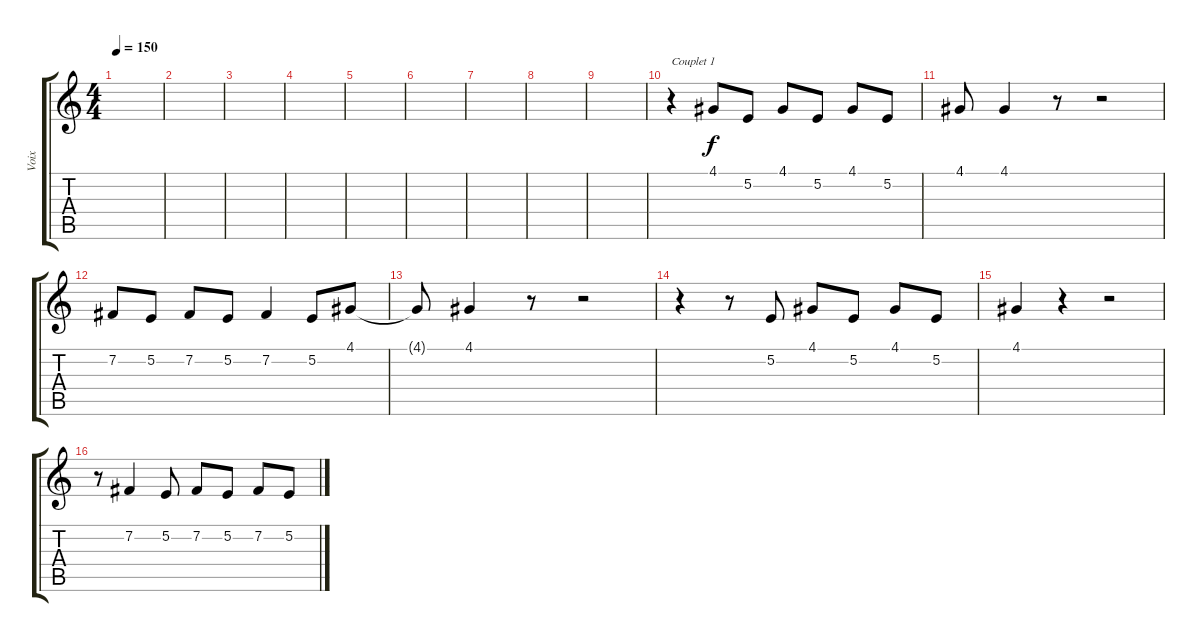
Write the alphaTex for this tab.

\track ("Voix" "Voix") {instrument accordion}
\staff {score tabs}
\tuning (E4 B3 G3 D3 A2 E2) {hide}
\ts (4 4)
\tempo 150
\clef g2
\ks c
|
|
|
|
|
|
|
|
|
r.4{txt "Couplet 1"} 4.1.8 5.2.8 4.1.8 5.2.8 4.1.8 5.2.8 |
4.1.8 4.1.4 r.8 r.2 |
7.2.8 5.2.8 7.2.8 5.2.8 7.2.4 5.2.8 4.1.8 |
4.1{t}.8 4.1.4 r.8 r.2 |
r.4 r.8 5.2.8 4.1.8 5.2.8 4.1.8 5.2.8 |
4.1.4 r.4 r.2 |
r.8 7.2.4 5.2.8 7.2.8 5.2.8 7.2.8 5.2.8
